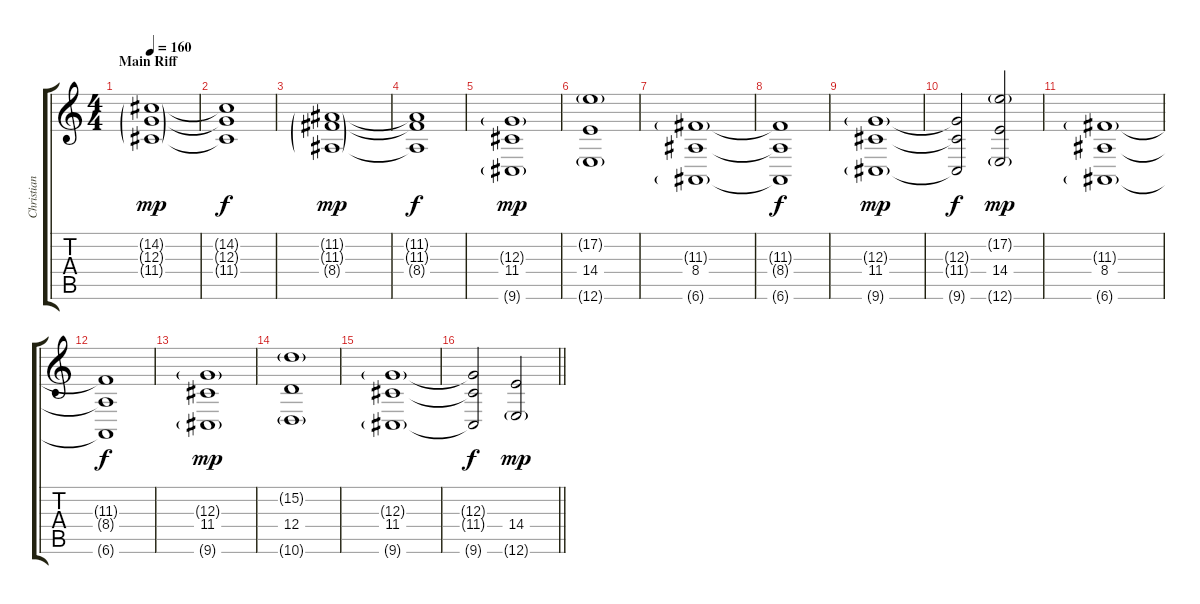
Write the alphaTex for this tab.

\track ("Christian Kretschmar" "Christian ") {instrument stringensemble1}
\staff {score tabs}
\tuning (E4 B3 G3 D3 A2 E2) {hide}
\ts (4 4)
\section ("" "Main Riff")
\tempo 160
\clef g2
\ks c
(14.2{g} 12.3{g} 11.4{g}).1{dy mp} |
(14.2{t} 12.3{t} 11.4{t}).1{dy f} |
(11.2{g} 11.3{g} 8.4{g}).1{dy mp} |
(11.2{t} 11.3{t} 8.4{t}).1{dy f} |
(12.3{g} 11.4 9.6{g}).1{dy mp} |
(17.2{g} 14.4 12.6{g}).1 |
(11.3{g} 8.4 6.6{g}).1 |
(11.3{t} 8.4{t} 6.6{t}).1{dy f} |
(12.3{g} 11.4 9.6{g}).1{dy mp} |
(12.3{t} 11.4{t} 9.6{t}).2{dy f} (17.2{g} 14.4 12.6{g}).2{dy mp} |
(11.3{g} 8.4 6.6{g}).1 |
(11.3{t} 8.4{t} 6.6{t}).1{dy f} |
(12.3{g} 11.4 9.6{g}).1{dy mp} |
(15.2{g} 12.4 10.6{g}).1 |
(12.3{g} 11.4 9.6{g}).1 |
\barLineRight lightlight
(12.3{t} 11.4{t} 9.6{t}).2{dy f} (14.4 12.6{g}).2{dy mp}
